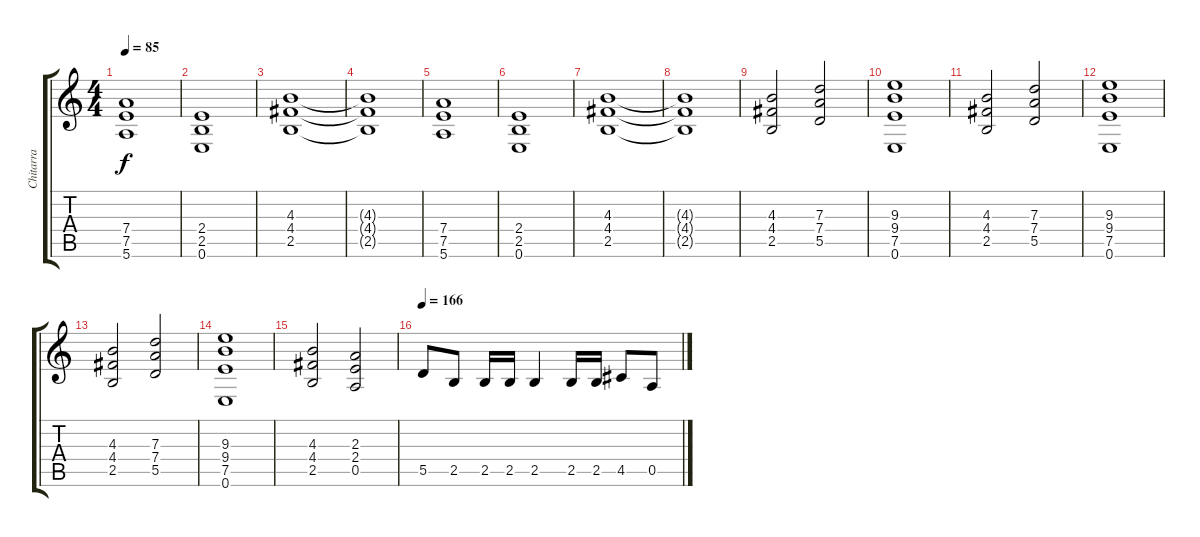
\track ("Chitarra" "Chitarra") {instrument distortionguitar}
\staff {score tabs}
\tuning (E4 B3 G3 D3 A2 E2) {hide}
\ts (4 4)
\tempo 85
\clef g2
\ks c
(7.4 7.5 5.6).1{dy f} |
(2.4 2.5 0.6).1 |
(4.3 4.4 2.5).1 |
(4.3{t} 4.4{t} 2.5{t}).1 |
(7.4 7.5 5.6).1 |
(2.4 2.5 0.6).1 |
(4.3 4.4 2.5).1 |
(4.3{t} 4.4{t} 2.5{t}).1 |
(4.3 4.4 2.5).2 (7.3 7.4 5.5).2 |
(9.3 9.4 7.5 0.6).1 |
(4.3 4.4 2.5).2 (7.3 7.4 5.5).2 |
(9.3 9.4 7.5 0.6).1 |
(4.3 4.4 2.5).2 (7.3 7.4 5.5).2 |
(9.3 9.4 7.5 0.6).1 |
(4.3 4.4 2.5).2 (2.3 2.4 0.5).2 |
\tempo 166
5.5.8 2.5.8 2.5.16 2.5.16 2.5.4 2.5.16 2.5.16 4.5.8 0.5.8
